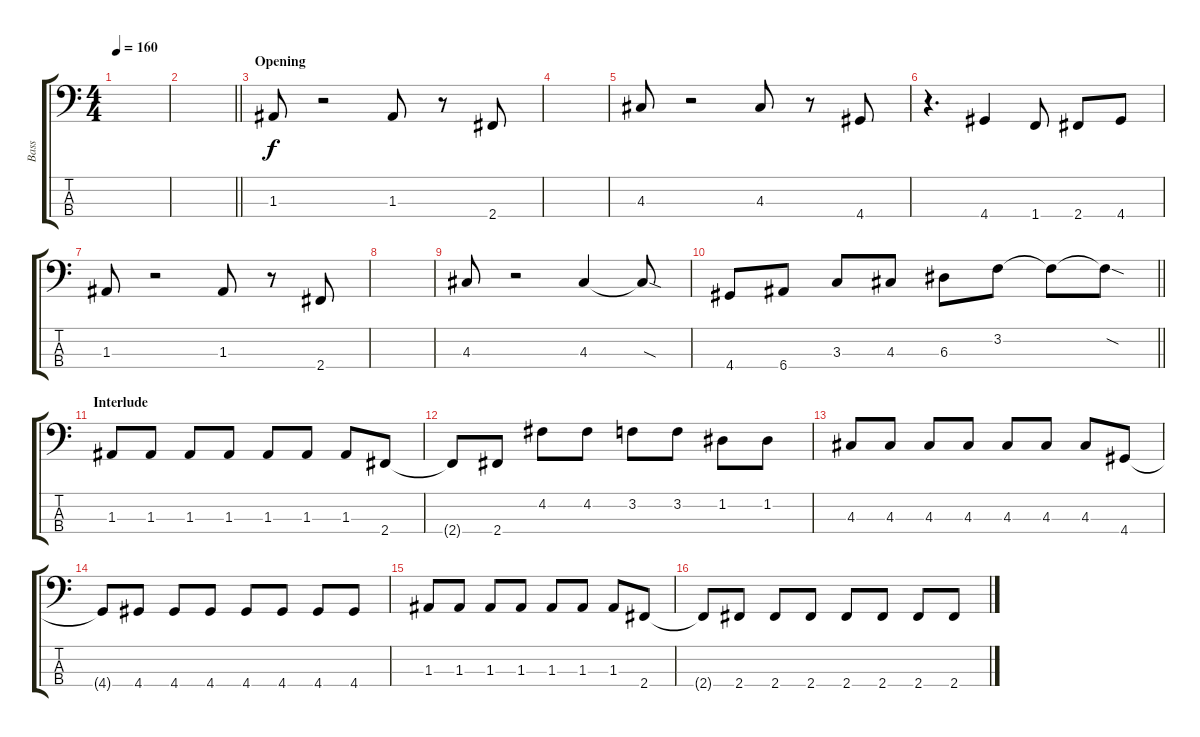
\track ("Bass" "Bass") {instrument electricbassfinger}
\staff {score tabs}
\tuning (G2 D2 A1 E1) {hide}
\ts (4 4)
\tempo 160
\clef f4
\ks c
|
\barLineRight lightlight
|
\section ("" "Opening")
1.3.8 r.2 1.3.8 r.8 2.4.8 |
|
4.3.8 r.2 4.3.8 r.8 4.4.8 |
r.4{d} 4.4.4 1.4.8 2.4.8 4.4.8 |
1.3.8 r.2 1.3.8 r.8 2.4.8 |
|
4.3.8 r.2 4.3.4 4.3{sod t}.8 |
\barLineRight lightlight
4.4.8 6.4.8 3.3.8 4.3.8 6.3.8 3.2.8 3.2{t}.8 3.2{sod t}.8 |
\section ("" "Interlude")
1.3.8 1.3.8 1.3.8 1.3.8 1.3.8 1.3.8 1.3.8 2.4.8 |
2.4{t}.8 2.4.8 4.2.8 4.2.8 3.2.8 3.2.8 1.2.8 1.2.8 |
4.3.8 4.3.8 4.3.8 4.3.8 4.3.8 4.3.8 4.3.8 4.4.8 |
4.4{t}.8 4.4.8 4.4.8 4.4.8 4.4.8 4.4.8 4.4.8 4.4.8 |
1.3.8 1.3.8 1.3.8 1.3.8 1.3.8 1.3.8 1.3.8 2.4.8 |
2.4{t}.8 2.4.8 2.4.8 2.4.8 2.4.8 2.4.8 2.4.8 2.4.8
